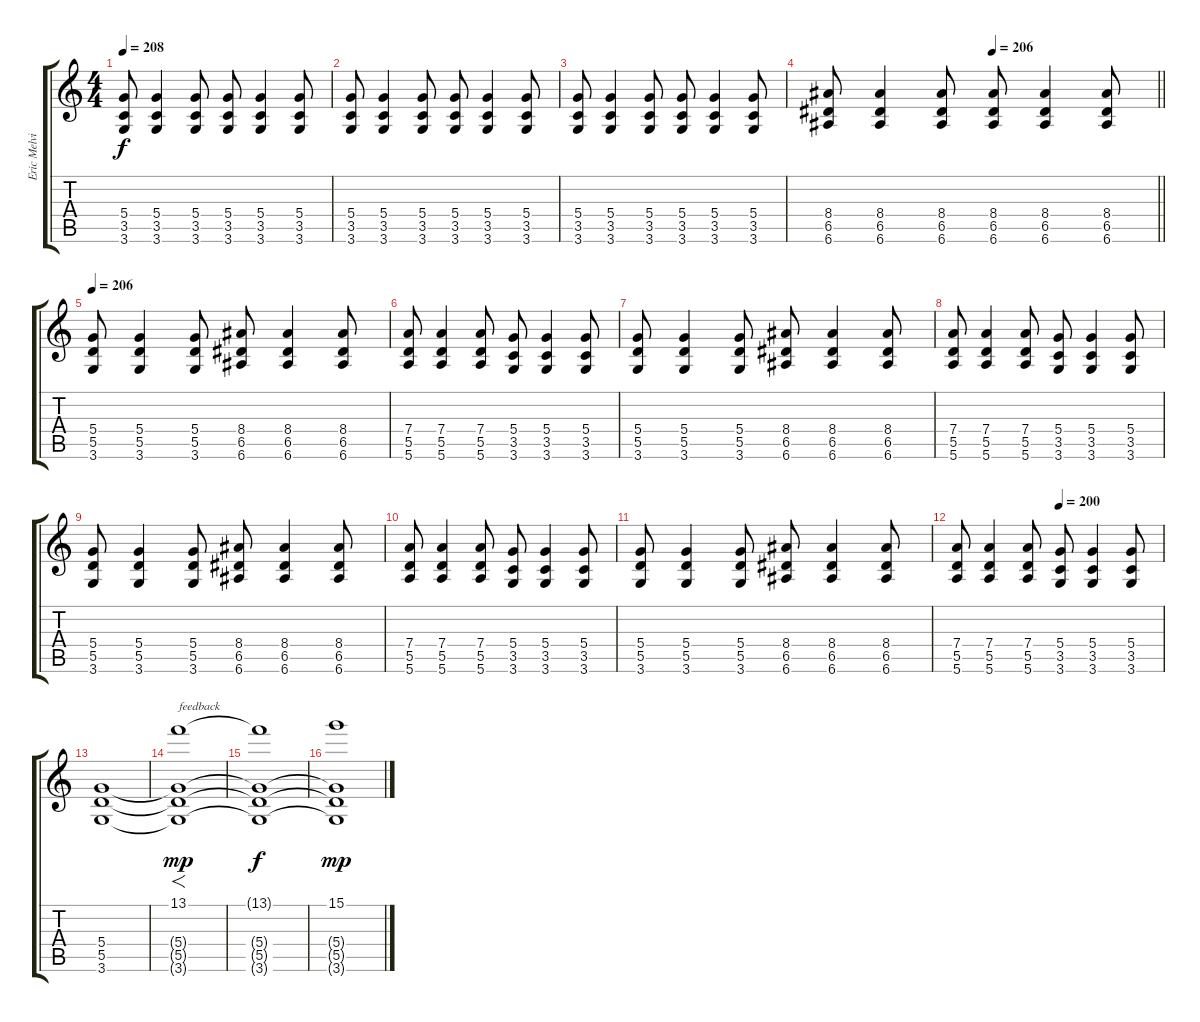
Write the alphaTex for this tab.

\track ("Eric Melvin" "Eric Melvi") {instrument distortionguitar}
\staff {score tabs}
\tuning (E4 B3 G3 D3 A2 E2) {hide}
\ts (4 4)
\tempo 208
\clef g2
\ks c
(5.4 3.5 3.6).8{dy f} (5.4 3.5 3.6).4 (5.4 3.5 3.6).8 (5.4 3.5 3.6).8 (5.4 3.5 3.6).4 (5.4 3.5 3.6).8 |
(5.4 3.5 3.6).8 (5.4 3.5 3.6).4 (5.4 3.5 3.6).8 (5.4 3.5 3.6).8 (5.4 3.5 3.6).4 (5.4 3.5 3.6).8 |
(5.4 3.5 3.6).8 (5.4 3.5 3.6).4 (5.4 3.5 3.6).8 (5.4 3.5 3.6).8 (5.4 3.5 3.6).4 (5.4 3.5 3.6).8 |
\tempo (206 0.5)
\barLineRight lightlight
(8.4 6.5 6.6).8 (8.4 6.5 6.6).4 (8.4 6.5 6.6).8 (8.4 6.5 6.6).8 (8.4 6.5 6.6).4 (8.4 6.5 6.6).8 |
\section ("" "")
\tempo 206
(5.4 5.5 3.6).8 (5.4 5.5 3.6).4 (5.4 5.5 3.6).8 (8.4 6.5 6.6).8 (8.4 6.5 6.6).4 (8.4 6.5 6.6).8 |
(7.4 5.5 5.6).8 (7.4 5.5 5.6).4 (7.4 5.5 5.6).8 (5.4 3.5 3.6).8 (5.4 3.5 3.6).4 (5.4 3.5 3.6).8 |
(5.4 5.5 3.6).8 (5.4 5.5 3.6).4 (5.4 5.5 3.6).8 (8.4 6.5 6.6).8 (8.4 6.5 6.6).4 (8.4 6.5 6.6).8 |
(7.4 5.5 5.6).8 (7.4 5.5 5.6).4 (7.4 5.5 5.6).8 (5.4 3.5 3.6).8 (5.4 3.5 3.6).4 (5.4 3.5 3.6).8 |
(5.4 5.5 3.6).8 (5.4 5.5 3.6).4 (5.4 5.5 3.6).8 (8.4 6.5 6.6).8 (8.4 6.5 6.6).4 (8.4 6.5 6.6).8 |
(7.4 5.5 5.6).8 (7.4 5.5 5.6).4 (7.4 5.5 5.6).8 (5.4 3.5 3.6).8 (5.4 3.5 3.6).4 (5.4 3.5 3.6).8 |
(5.4 5.5 3.6).8 (5.4 5.5 3.6).4 (5.4 5.5 3.6).8 (8.4 6.5 6.6).8 (8.4 6.5 6.6).4 (8.4 6.5 6.6).8 |
\tempo (200 0.5)
(7.4 5.5 5.6).8 (7.4 5.5 5.6).4 (7.4 5.5 5.6).8 (5.4 3.5 3.6).8 (5.4 3.5 3.6).4 (5.4 3.5 3.6).8 |
(5.4 5.5 3.6).1 |
(13.1 5.4{t} 5.5{t} 3.6{t}).1{f txt "feedback" dy mp} |
(13.1{t} 5.4{t} 5.5{t} 3.6{t}).1{dy f} |
(15.1 5.4{t} 5.5{t} 3.6{t}).1{dy mp}
